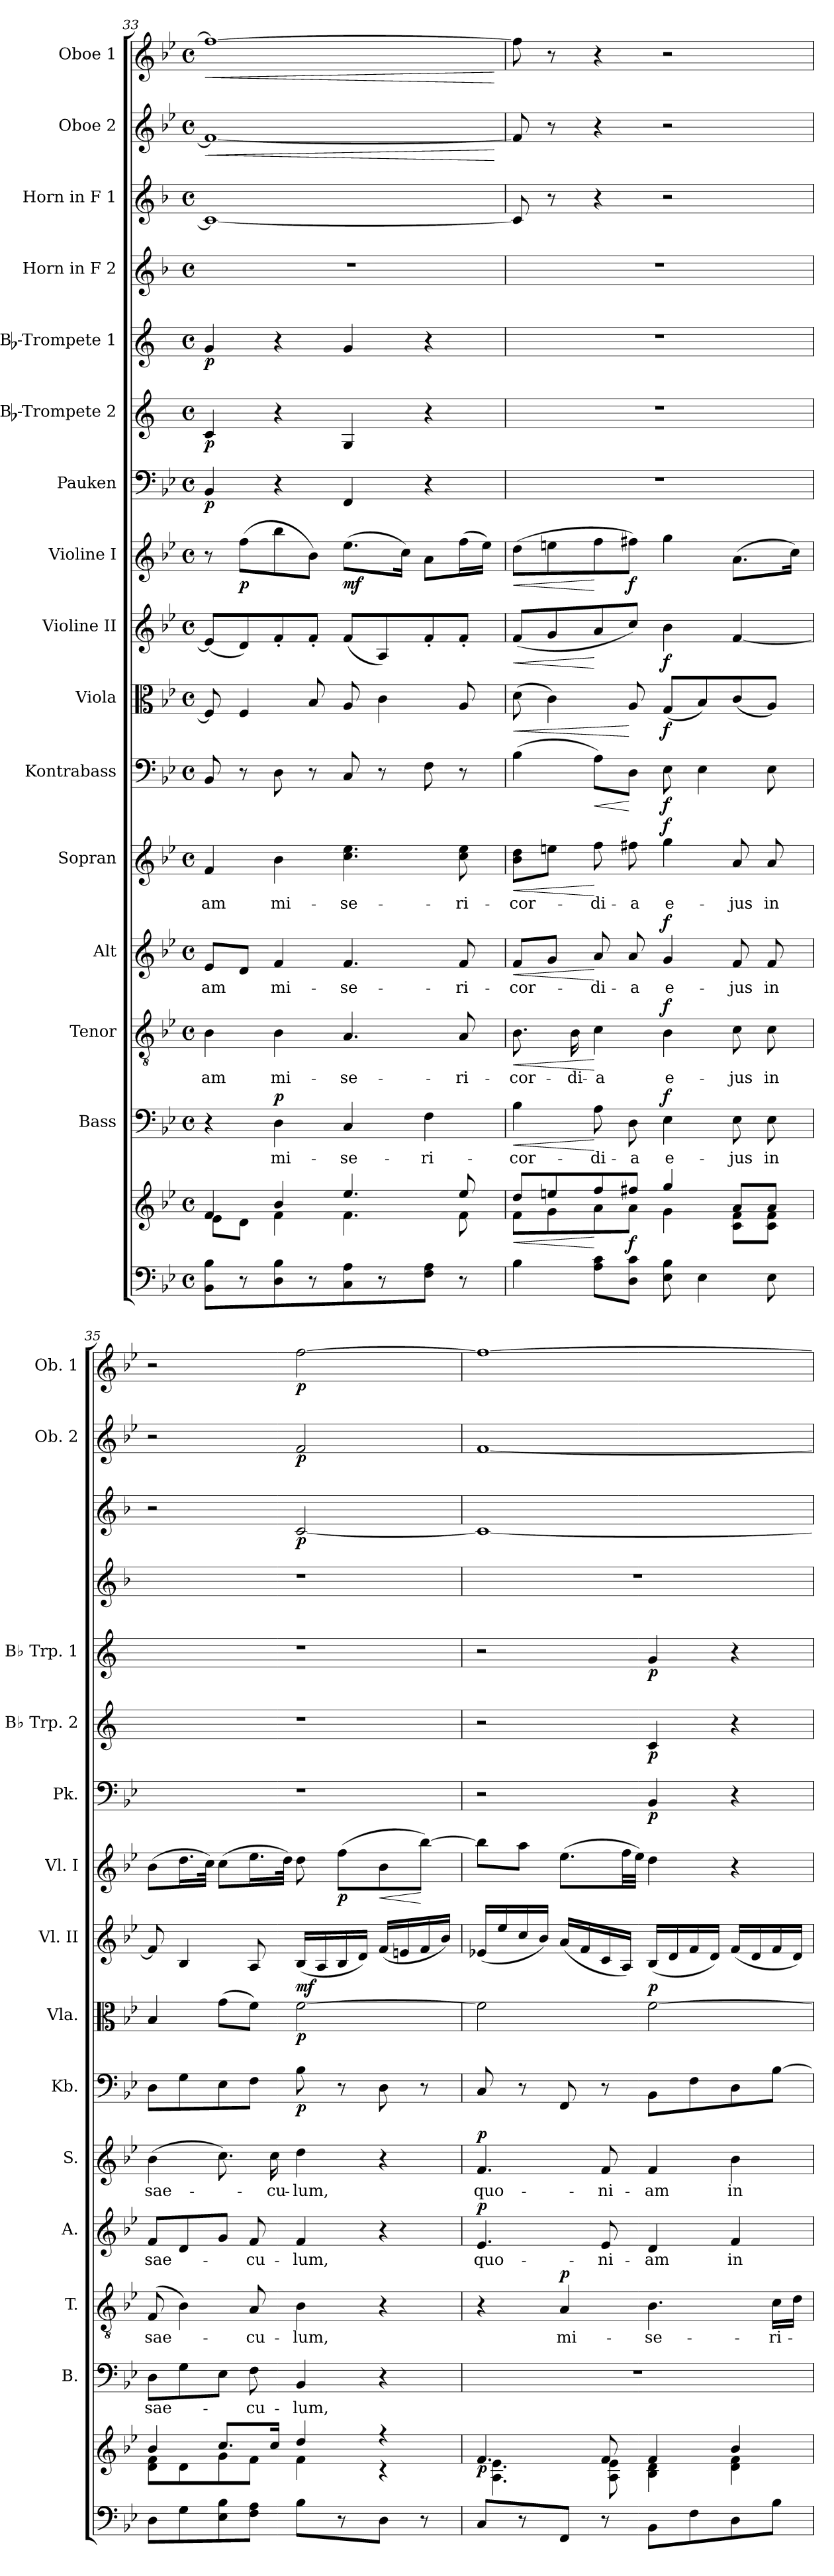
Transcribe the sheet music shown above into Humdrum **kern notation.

**kern	**kern	**dynam	**kern	**text	**dynam	**kern	**text	**dynam	**kern	**text	**dynam	**kern	**text	**dynam	**kern	**dynam	**kern	**dynam	**kern	**dynam	**kern	**dynam	**kern	**dynam	**kern	**dynam	**kern	**dynam	**kern	**kern	**dynam	**kern	**dynam	**kern	**dynam
*part16	*part16	*part16	*part15	*part15	*part15	*part14	*part14	*part14	*part13	*part13	*part13	*part12	*part12	*part12	*part11	*part11	*part10	*part10	*part9	*part9	*part8	*part8	*part7	*part7	*part6	*part6	*part5	*part5	*part4	*part3	*part3	*part2	*part2	*part1	*part1
*staff17	*staff16	*staff16/17	*staff15	*staff15	*staff15	*staff14	*staff14	*staff14	*staff13	*staff13	*staff13	*staff12	*staff12	*staff12	*staff11	*staff11	*staff10	*staff10	*staff9	*staff9	*staff8	*staff8	*staff7	*staff7	*staff6	*staff6	*staff5	*staff5	*staff4	*staff3	*staff3	*staff2	*staff2	*staff1	*staff1
*	*	*	*I"Bass	*	*	*I"Tenor	*	*	*I"Alt	*	*	*I"Sopran	*	*	*I"Kontrabass	*	*I"Viola	*	*I"Violine II	*	*I"Violine I	*	*I"Pauken	*	*I"Bb-Trompete 2	*	*I"Bb-Trompete 1	*	*I"Horn in F 2	*I"Horn in F 1	*	*I"Oboe 2	*	*I"Oboe 1	*
*	*	*	*I'B.	*	*	*I'T.	*	*	*I'A.	*	*	*I'S.	*	*	*I'Kb.	*	*I'Vla.	*	*I'Vl. II	*	*I'Vl. I	*	*I'Pk.	*	*I'Bb Trp. 2	*	*I'Bb Trp. 1	*	*	*	*	*I'Ob. 2	*	*I'Ob. 1	*
*clefF4	*clefG2	*	*clefF4	*	*	*clefGv2	*	*	*clefG2	*	*	*clefG2	*	*	*clefF4	*	*clefC3	*	*clefG2	*	*clefG2	*	*clefF4	*	*clefG2	*	*clefG2	*	*clefG2	*clefG2	*	*clefG2	*	*clefG2	*
*	*	*	*	*	*	*	*	*	*	*	*	*	*	*	*ITrd7c12	*	*	*	*	*	*	*	*	*	*ITrd1c2	*	*ITrd1c2	*	*ITrd4c7	*ITrd4c7	*	*	*	*	*
*k[b-e-]	*k[b-e-]	*	*k[b-e-]	*	*	*k[b-e-]	*	*	*k[b-e-]	*	*	*k[b-e-]	*	*	*k[b-e-]	*	*k[b-e-]	*	*k[b-e-]	*	*k[b-e-]	*	*k[b-e-]	*	*k[b-e-]	*	*k[b-e-]	*	*k[b-e-]	*k[b-e-]	*	*k[b-e-]	*	*k[b-e-]	*
*B-:	*B-:	*	*B-:	*	*	*B-:	*	*	*B-:	*	*	*B-:	*	*	*B-:	*	*B-:	*	*B-:	*	*B-:	*	*B-:	*	*B-:	*	*B-:	*	*B-:	*B-:	*	*B-:	*	*B-:	*
*M4/4	*M4/4	*	*M4/4	*	*	*M4/4	*	*	*M4/4	*	*	*M4/4	*	*	*M4/4	*	*M4/4	*	*M4/4	*	*M4/4	*	*M4/4	*	*M4/4	*	*M4/4	*	*M4/4	*M4/4	*	*M4/4	*	*M4/4	*
*met(c)	*met(c)	*	*met(c)	*	*	*met(c)	*	*	*met(c)	*	*	*met(c)	*	*	*met(c)	*	*met(c)	*	*met(c)	*	*met(c)	*	*met(c)	*	*met(c)	*	*met(c)	*	*met(c)	*met(c)	*	*met(c)	*	*met(c)	*
=33	=33	=33	=33	=33	=33	=33	=33	=33	=33	=33	=33	=33	=33	=33	=33	=33	=33	=33	=33	=33	=33	=33	=33	=33	=33	=33	=33	=33	=33	=33	=33	=33	=33	=33	=33
*	*^	*	*	*	*	*	*	*	*	*	*	*	*	*	*	*	*	*	*	*	*	*	*	*	*	*	*	*	*	*	*	*	*	*	*
!	!	!	!	!	!	!	!	!LO:LY:b	!	!	!LO:LY:b	!	!	!LO:LY:b	!	!	!	!	!	!	!	!	!	!	!LO:DY:b	!	!LO:DY:b	!	!LO:DY:b	!	!	!	!	!LO:HP:b	!	!LO:HP:b
8BB-\ 8B-\L	4f/	8e-\L	.	4r	.	.	4B-\	-am	.	8e-/L	-am	.	4f/	-am	.	8BBB-/	.	8F/]	.	(<8e-/L]	.	8r	.	4BB-/	p	4B-/	p	4f/	p	1r	1F_	.	1f_	<	1ff_	<
!	!	!	!	!	!	!	!	!	!	!	!	!	!	!	!	!	!	!	!	!	!	!	!LO:DY:b	!	!	!	!	!	!	!	!	!	!	!	!	!
8r	.	8d\J	.	.	.	.	.	.	.	8d/J	.	.	.	.	.	8r	.	4F/	.	8d/)	.	(>8ff\L	p	.	.	.	.	.	.	.	.	.	.	.	.	.
!	!	!	!	!	!LO:LY:b	!LO:DY:a	!	!LO:LY:b	!	!	!LO:LY:b	!	!	!LO:LY:b	!	!	!	!	!	!	!	!	!	!	!	!	!	!	!	!	!	!	!	!	!	!
8D\ 8B-\	4b-/	4f\	.	4D\	mi-	p	4B-\	mi-	.	4f/	mi-	.	4b-\	mi-	.	8DD\	.	.	.	8f'</	.	8bb-\	.	4r	.	4r	.	4r	.	.	.	.	.	.	.	.
8r	.	.	.	.	.	.	.	.	.	.	.	.	.	.	.	8r	.	8B-/	.	8f'</J	.	8b-\J)	.	.	.	.	.	.	.	.	.	.	.	.	.	.
!	!	!	!	!	!LO:LY:b	!	!	!LO:LY:b	!	!	!LO:LY:b	!	!	!LO:LY:b	!	!	!	!	!	!	!	!	!LO:DY:b	!	!	!	!	!	!	!	!	!	!	!	!	!
8C\ 8A\	4.ee-/	4.f\	.	4C/	-se-	.	4.A/	-se-	.	4.f/	-se-	.	4.cc\ 4.ee-\	-se-	.	8CC/	.	8A/	.	(<8f/L	.	(>8.ee-\L	mf	4FF/	.	4F/	.	4f/	.	.	.	.	.	.	.	.
8r	.	.	.	.	.	.	.	.	.	.	.	.	.	.	.	8r	.	4c\	.	8A/)	.	.	.	.	.	.	.	.	.	.	.	.	.	.	.	.
.	.	.	.	.	.	.	.	.	.	.	.	.	.	.	.	.	.	.	.	.	.	16cc\Jk)	.	.	.	.	.	.	.	.	.	.	.	.	.	.
!	!	!	!	!	!LO:LY:b	!	!	!	!	!	!	!	!	!	!	!	!	!	!	!	!	!	!	!	!	!	!	!	!	!	!	!	!	!	!	!
8F\ 8A\J	.	.	.	4F\	-ri-	.	.	.	.	.	.	.	.	.	.	8FF\	.	.	.	8f'</	.	8a\L	.	4r	.	4r	.	4r	.	.	.	.	.	.	.	.
!	!	!	!	!	!	!	!	!LO:LY:b	!	!	!LO:LY:b	!	!	!LO:LY:b	!	!	!	!	!	!	!	!	!	!	!	!	!	!	!	!	!	!	!	!	!	!
8r	8ee-/	8f\	.	.	.	.	8A/	-ri-	.	8f/	-ri-	.	8cc\ 8ee-\	-ri-	.	8r	.	8A/	.	8f'</J	.	(>16ff\L	.	.	.	.	.	.	.	.	.	.	.	.	.	.
.	.	.	.	.	.	.	.	.	.	.	.	.	.	.	.	.	.	.	.	.	.	16ee-\JJ)	.	.	.	.	.	.	.	.	.	.	.	.	.	.
*	*v	*v	*	*	*	*	*	*	*	*	*	*	*	*	*	*	*	*	*	*	*	*	*	*	*	*	*	*	*	*	*	*	*	*	*	*
.	.	.	.	.	.	.	.	.	.	.	.	.	.	.	.	.	.	.	.	.	.	.	.	.	.	.	.	.	.	.	.	.	[	.	[
=34	=34	=34	=34	=34	=34	=34	=34	=34	=34	=34	=34	=34	=34	=34	=34	=34	=34	=34	=34	=34	=34	=34	=34	=34	=34	=34	=34	=34	=34	=34	=34	=34	=34	=34	=34
!	!	!LO:HP:b	!	!LO:LY:b	!LO:HP:b	!	!LO:LY:b	!LO:HP:b	!	!LO:LY:b	!LO:HP:b	!	!LO:LY:b	!LO:HP:b	!	!	!	!LO:HP:b	!	!LO:HP:b	!	!LO:HP:b	!	!	!	!	!	!	!	!	!	!	!	!	!
*	*^	*	*	*	*	*	*	*	*	*	*	*	*	*	*	*	*	*	*	*	*	*	*	*	*	*	*	*	*	*	*	*	*	*	*
4B-\	8dd/L	8f\L	<	4B-\	-cor-	<	8.B-\	-cor-	<	8f/L	-cor-	<	8b-\ 8dd\L	-cor-	<	(>4BB-\	.	(>8d\	<	(<8f/L	<	(>8dd\L	<	1r	.	1r	.	1r	.	1r	8F/]	.	8f/]	.	8ff\]	.
.	8een/	8g\	.	.	.	.	.	.	.	8g/J	.	.	8een\J	.	.	.	.	4c\)	.	8g/	.	8een\	.	.	.	.	.	.	.	.	8r	.	8r	.	8r	.
!	!	!	!	!	!	!	!	!LO:LY:b	!	!	!	!	!	!	!	!	!	!	!	!	!	!	!	!	!	!	!	!	!	!	!	!	!	!	!	!
.	.	.	.	.	.	.	16B-\	-di-	.	.	.	.	.	.	.	.	.	.	.	.	.	.	.	.	.	.	.	.	.	.	.	.	.	.	.	.
!	!	!	!	!	!LO:LY:b	!	!	!LO:LY:b	!	!	!LO:LY:b	!	!	!LO:LY:b	!	!	!LO:HP:b	!	!	!	!	!	!	!	!	!	!	!	!	!	!	!	!	!	!	!
8A\ 8c\L	8ff/	8a\	[	8A\	-di-	[	4c\	-a	[	8a/	-di-	[	8ff\	-di-	[	8AA\L)	<	.	.	8a/	[	8ff\	[	.	.	.	.	.	.	.	4r	.	4r	.	4r	.
!	!	!	!LO:DY:b	!	!LO:LY:b	!	!	!	!	!	!LO:LY:b	!	!	!LO:LY:b	!	!	!	!	!	!	!	!	!LO:DY:b	!	!	!	!	!	!	!	!	!	!	!	!	!
8D\ 8c\J	8ff#X/J	8a\J	f	8D\	-a	.	.	.	.	8a/	-a	.	8ff#X\	-a	.	8DD\J	[	8A/	[	8cc/J)	.	8ff#X\J)	f	.	.	.	.	.	.	.	.	.	.	.	.	.
!	!	!	!	!	!LO:LY:b	!LO:DY:a	!	!LO:LY:b	!LO:DY:a	!	!LO:LY:b	!LO:DY:a	!	!LO:LY:b	!LO:DY:a	!	!LO:DY:b	!	!LO:DY:b	!	!LO:DY:b	!	!	!	!	!	!	!	!	!	!	!	!	!	!	!
8E-\ 8B-\	4gg/	4g\	.	4E-\	e-	f	4B-\	e-	f	4g/	e-	f	4gg\	e-	f	8EE-\	f	(<8G/L	f	4b-\	f	4gg\	.	.	.	.	.	.	.	.	2r	.	2r	.	2r	.
4E-\	.	.	.	.	.	.	.	.	.	.	.	.	.	.	.	4EE-\	.	8B-/)	.	.	.	.	.	.	.	.	.	.	.	.	.	.	.	.	.	.
!	!	!	!	!	!LO:LY:b	!	!	!LO:LY:b	!	!	!LO:LY:b	!	!	!LO:LY:b	!	!	!	!	!	!	!	!	!	!	!	!	!	!	!	!	!	!	!	!	!	!
.	8a/L	8c\ 8f\L	.	8E-\	-jus	.	8c\	-jus	.	8f/	-jus	.	8a/	-jus	.	.	.	(<8c/	.	[4f/	.	(>8.a\L	.	.	.	.	.	.	.	.	.	.	.	.	.	.
!	!	!	!	!	!LO:LY:b	!	!	!LO:LY:b	!	!	!LO:LY:b	!	!	!LO:LY:b	!	!	!	!	!	!	!	!	!	!	!	!	!	!	!	!	!	!	!	!	!	!
8E-\	8a/J	8c\ 8f\J	.	8E-\	in	.	8c\	in	.	8f/	in	.	8a/	in	.	8EE-\	.	8A/J)	.	.	.	.	.	.	.	.	.	.	.	.	.	.	.	.	.	.
.	.	.	.	.	.	.	.	.	.	.	.	.	.	.	.	.	.	.	.	.	.	16cc\Jk)	.	.	.	.	.	.	.	.	.	.	.	.	.	.
!!LO:PB:g=z
=35	=35	=35	=35	=35	=35	=35	=35	=35	=35	=35	=35	=35	=35	=35	=35	=35	=35	=35	=35	=35	=35	=35	=35	=35	=35	=35	=35	=35	=35	=35	=35	=35	=35	=35	=35	=35
!	!	!	!	!	!LO:LY:b	!	!	!LO:LY:b	!	!	!LO:LY:b	!	!	!LO:LY:b	!	!	!	!	!	!	!	!	!	!	!	!	!	!	!	!	!	!	!	!	!	!
8D\L	4b-/	8d\ 8f\L	.	8D\L	sae-	.	(8F/	sae-	.	8f/L	sae-	.	(>4b-\	sae-	.	8DD\L	.	4B-/	.	8f/]	.	(>8b-\L	.	1r	.	1r	.	1r	.	1r	2r	.	2r	.	2r	.
8G\	.	8d\	.	8G\	.	.	4B-\)	.	.	8d/	.	.	.	.	.	8GG\	.	.	.	4B-/	.	16.dd\L	.	.	.	.	.	.	.	.	.	.	.	.	.	.
.	.	.	.	.	.	.	.	.	.	.	.	.	.	.	.	.	.	.	.	.	.	32cc\JJk)	.	.	.	.	.	.	.	.	.	.	.	.	.	.
8E-\ 8B-\	8.cc/L	8g\	.	8E-\J	.	.	.	.	.	8g/J	.	.	8.cc\)	.	.	8EE-\	.	(>8g\L	.	.	.	(>8cc\L	.	.	.	.	.	.	.	.	.	.	.	.	.	.
!	!	!	!	!	!LO:LY:b	!	!	!LO:LY:b	!	!	!LO:LY:b	!	!	!	!	!	!	!	!	!	!	!	!	!	!	!	!	!	!	!	!	!	!	!	!	!
8F\ 8A\J	.	8f\J	.	8F\	-cu-	.	8A/	-cu-	.	8f/	-cu-	.	.	.	.	8FF\J	.	8f\J)	.	8A/	.	16.ee-\L	.	.	.	.	.	.	.	.	.	.	.	.	.	.
!	!	!	!	!	!	!	!	!	!	!	!	!	!	!LO:LY:b	!	!	!	!	!	!	!	!	!	!	!	!	!	!	!	!	!	!	!	!	!	!
.	16cc/Jk	.	.	.	.	.	.	.	.	.	.	.	16cc\	-cu-	.	.	.	.	.	.	.	.	.	.	.	.	.	.	.	.	.	.	.	.	.	.
.	.	.	.	.	.	.	.	.	.	.	.	.	.	.	.	.	.	.	.	.	.	32dd\JJk)	.	.	.	.	.	.	.	.	.	.	.	.	.	.
!	!	!	!	!	!LO:LY:b	!	!	!LO:LY:b	!	!	!LO:LY:b	!	!	!LO:LY:b	!	!	!LO:DY:b	!	!LO:DY:b	!	!LO:DY:b	!	!	!	!	!	!	!	!	!	!	!LO:DY:b	!	!LO:DY:b	!	!LO:DY:b
8B-\L	4dd/	4f\	.	4BB-/	-lum,	.	4B-\	-lum,	.	4f/	-lum,	.	4dd\	-lum,	.	8BB-\	p	[2f\	p	(<16B-/LL	mf	8dd\	.	.	.	.	.	.	.	.	[2F/	p	2f/	p	[2ff\	p
.	.	.	.	.	.	.	.	.	.	.	.	.	.	.	.	.	.	.	.	16A/	.	.	.	.	.	.	.	.	.	.	.	.	.	.	.	.
!	!	!	!	!	!	!	!	!	!	!	!	!	!	!	!	!	!	!	!	!	!	!	!LO:DY:b	!	!	!	!	!	!	!	!	!	!	!	!	!
8r	.	.	.	.	.	.	.	.	.	.	.	.	.	.	.	8r	.	.	.	16B-/	.	(>8ff\L	p	.	.	.	.	.	.	.	.	.	.	.	.	.
.	.	.	.	.	.	.	.	.	.	.	.	.	.	.	.	.	.	.	.	16d/JJ)	.	.	.	.	.	.	.	.	.	.	.	.	.	.	.	.
!	!	!	!	!	!	!	!	!	!	!	!	!	!	!	!	!	!	!	!	!	!	!	!LO:HP:b	!	!	!	!	!	!	!	!	!	!	!	!	!
8D\J	4r	4r	.	4r	.	.	4r	.	.	4r	.	.	4r	.	.	8DD\	.	.	.	(<16f/LL	.	8b-\	<	.	.	.	.	.	.	.	.	.	.	.	.	.
.	.	.	.	.	.	.	.	.	.	.	.	.	.	.	.	.	.	.	.	16en/	.	.	.	.	.	.	.	.	.	.	.	.	.	.	.	.
8r	.	.	.	.	.	.	.	.	.	.	.	.	.	.	.	8r	.	.	.	16f/	.	[8bb-\J)	[	.	.	.	.	.	.	.	.	.	.	.	.	.
.	.	.	.	.	.	.	.	.	.	.	.	.	.	.	.	.	.	.	.	16b-/JJ)	.	.	.	.	.	.	.	.	.	.	.	.	.	.	.	.
=36	=36	=36	=36	=36	=36	=36	=36	=36	=36	=36	=36	=36	=36	=36	=36	=36	=36	=36	=36	=36	=36	=36	=36	=36	=36	=36	=36	=36	=36	=36	=36	=36	=36	=36	=36	=36
!	!	!	!LO:DY:b	!	!	!	!	!	!	!	!LO:LY:b	!LO:DY:a	!	!LO:LY:b	!LO:DY:a	!	!	!	!	!	!	!	!	!	!	!	!	!	!	!	!	!	!	!	!	!
8C/L	4.f/	4.A\ 4.e-\	p	1r	.	.	4r	.	.	4.e-/	quo-	p	4.f/	quo-	p	8CC/	.	2f\]	.	(<16e-X/LL	.	8bb-\L]	.	2r	.	2r	.	2r	.	1r	1F_	.	[1f	.	1ff_	.
.	.	.	.	.	.	.	.	.	.	.	.	.	.	.	.	.	.	.	.	16ee-/	.	.	.	.	.	.	.	.	.	.	.	.	.	.	.	.
8r	.	.	.	.	.	.	.	.	.	.	.	.	.	.	.	8r	.	.	.	16cc/	.	8aa\J	.	.	.	.	.	.	.	.	.	.	.	.	.	.
.	.	.	.	.	.	.	.	.	.	.	.	.	.	.	.	.	.	.	.	16b-/JJ)	.	.	.	.	.	.	.	.	.	.	.	.	.	.	.	.
!	!	!	!	!	!	!	!	!LO:LY:b	!LO:DY:a	!	!	!	!	!	!	!	!	!	!	!	!	!	!	!	!	!	!	!	!	!	!	!	!	!	!	!
8FF/J	.	.	.	.	.	.	4A/	mi-	p	.	.	.	.	.	.	8FFF/	.	.	.	(<16a/LL	.	(>8.ee-\L	.	.	.	.	.	.	.	.	.	.	.	.	.	.
.	.	.	.	.	.	.	.	.	.	.	.	.	.	.	.	.	.	.	.	16f/	.	.	.	.	.	.	.	.	.	.	.	.	.	.	.	.
!	!	!	!	!	!	!	!	!	!	!	!LO:LY:b	!	!	!LO:LY:b	!	!	!	!	!	!	!	!	!	!	!	!	!	!	!	!	!	!	!	!	!	!
8r	8f/	8A\ 8e-\	.	.	.	.	.	.	.	8e-/	-ni-	.	8f/	-ni-	.	8r	.	.	.	16c/	.	.	.	.	.	.	.	.	.	.	.	.	.	.	.	.
.	.	.	.	.	.	.	.	.	.	.	.	.	.	.	.	.	.	.	.	16A/JJ)	.	32ff\LL	.	.	.	.	.	.	.	.	.	.	.	.	.	.
.	.	.	.	.	.	.	.	.	.	.	.	.	.	.	.	.	.	.	.	.	.	32ee-\JJJ)	.	.	.	.	.	.	.	.	.	.	.	.	.	.
!	!	!	!	!	!	!	!	!LO:LY:b	!	!	!LO:LY:b	!	!	!LO:LY:b	!	!	!	!	!	!	!LO:DY:b	!	!	!	!LO:DY:b	!	!LO:DY:b	!	!LO:DY:b	!	!	!	!	!	!	!
8BB-\L	4f/	4B-\ 4d\	.	.	.	.	4.B-\	-se-	.	4d/	-am	.	4f/	-am	.	8BBB-\L	.	[2f\	.	(<16B-/LL	p	4dd\	.	4BB-/	p	4B-/	p	4f/	p	.	.	.	.	.	.	.
.	.	.	.	.	.	.	.	.	.	.	.	.	.	.	.	.	.	.	.	16d/	.	.	.	.	.	.	.	.	.	.	.	.	.	.	.	.
8F\	.	.	.	.	.	.	.	.	.	.	.	.	.	.	.	8FF\	.	.	.	16f/	.	.	.	.	.	.	.	.	.	.	.	.	.	.	.	.
.	.	.	.	.	.	.	.	.	.	.	.	.	.	.	.	.	.	.	.	16d/JJ)	.	.	.	.	.	.	.	.	.	.	.	.	.	.	.	.
!	!	!	!	!	!	!	!	!	!	!	!LO:LY:b	!	!	!LO:LY:b	!	!	!	!	!	!	!	!	!	!	!	!	!	!	!	!	!	!	!	!	!	!
8D\	4b-/	4d\ 4f\	.	.	.	.	.	.	.	4f/	in	.	4b-\	in	.	8DD\	.	.	.	(<16f/LL	.	4r	.	4r	.	4r	.	4r	.	.	.	.	.	.	.	.
.	.	.	.	.	.	.	.	.	.	.	.	.	.	.	.	.	.	.	.	16d/	.	.	.	.	.	.	.	.	.	.	.	.	.	.	.	.
!	!	!	!	!	!	!	!	!LO:LY:b	!	!	!	!	!	!	!	!	!	!	!	!	!	!	!	!	!	!	!	!	!	!	!	!	!	!	!	!
8B-\J	.	.	.	.	.	.	16c\LL	-ri-	.	.	.	.	.	.	.	[8BB-\J	.	.	.	16f/	.	.	.	.	.	.	.	.	.	.	.	.	.	.	.	.
.	.	.	.	.	.	.	16d\JJ	.	.	.	.	.	.	.	.	.	.	.	.	16d/JJ)	.	.	.	.	.	.	.	.	.	.	.	.	.	.	.	.
*	*v	*v	*	*	*	*	*	*	*	*	*	*	*	*	*	*	*	*	*	*	*	*	*	*	*	*	*	*	*	*	*	*	*	*	*	*
=	=	=	=	=	=	=	=	=	=	=	=	=	=	=	=	=	=	=	=	=	=	=	=	=	=	=	=	=	=	=	=	=	=	=	=
*-	*-	*-	*-	*-	*-	*-	*-	*-	*-	*-	*-	*-	*-	*-	*-	*-	*-	*-	*-	*-	*-	*-	*-	*-	*-	*-	*-	*-	*-	*-	*-	*-	*-	*-	*-
